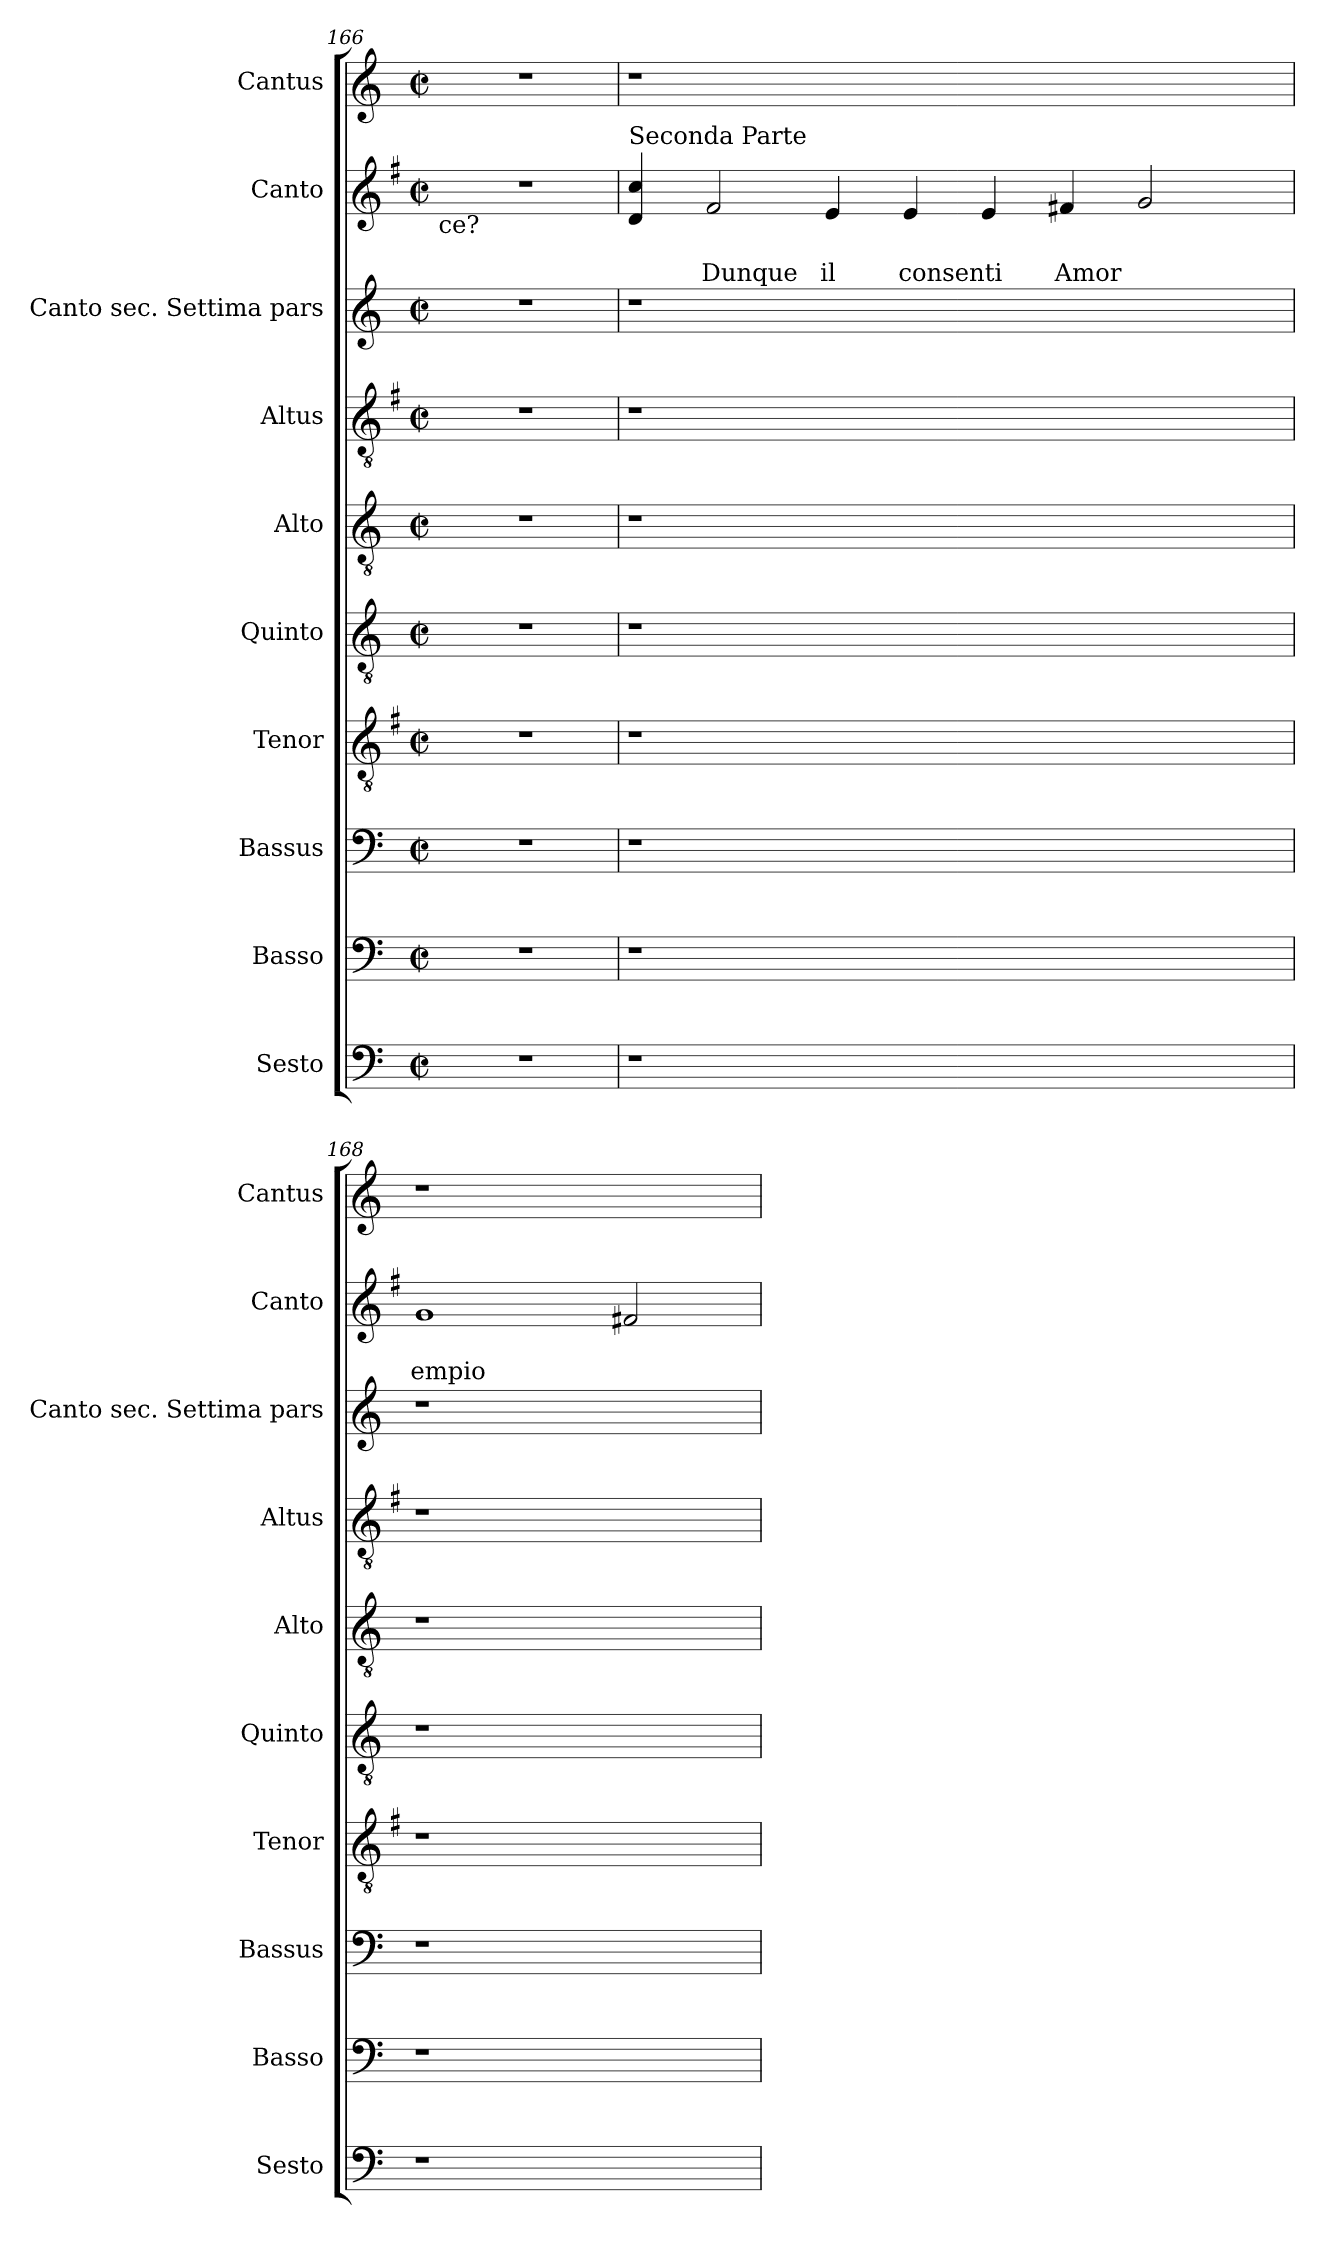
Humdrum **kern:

**kern	**kern	**kern	**kern	**kern	**kern	**kern	**kern	**kern	**text	**text	**kern
*part10	*part9	*part8	*part7	*part6	*part5	*part4	*part3	*part2	*part2	*part2	*part1
*staff10	*staff9	*staff8	*staff7	*staff6	*staff5	*staff4	*staff3	*staff2	*staff2	*staff2	*staff1
*I"Sesto	*I"Basso	*I"Bassus	*I"Tenor	*I"Quinto	*I"Alto	*I"Altus	*I"Canto sec. Settima pars	*I"Canto	*	*	*I"Cantus
*I'Sesto	*I'Basso	*I'Bassus	*I'Tenor	*I'Quinto	*I'Alto	*I'Altus	*I'Canto sec. Settima pars	*I'Canto	*	*	*I'Cantus
*clefF4	*clefF4	*clefF4	*clefGv2	*clefGv2	*clefGv2	*clefGv2	*clefG2	*clefG2	*	*	*clefG2
*k[]	*k[]	*k[]	*k[f#]	*k[]	*k[]	*k[f#]	*k[]	*k[f#]	*	*	*k[]
*C:	*C:	*C:	*G:	*C:	*C:	*G:	*C:	*G:	*	*	*C:
*M2/2	*M2/2	*M2/2	*M2/2	*M2/2	*M2/2	*M2/2	*M2/2	*M2/2	*	*	*M2/2
*met(c|)	*met(c|)	*met(c|)	*met(c|)	*met(c|)	*met(c|)	*met(c|)	*met(c|)	*met(c|)	*	*	*met(c|)
=166	=166	=166	=166	=166	=166	=166	=166	=166	=166	=166	=166
!	!	!	!	!	!	!	!	!LO:TX:b:t=ce?	!	!	!
1r	1r	1r	1r	1r	1r	1r	1r	1r	.	.	1r
!!LO:LB:g=z
=167	=167	=167	=167	=167	=167	=167	=167	=167	=167	=167	=167
!	!	!	!	!	!	!	!	!LO:TX:a:t=Seconda Parte	!	!	!
1r	1r	1r	1r	1r	1r	1r	1r	4d/ 4cc/	.	.	1r
!	!	!	!	!	!	!	!	!	!	!LO:LY:b	!
.	.	.	.	.	.	.	.	2f#/	.	Dunque	.
!	!	!	!	!	!	!	!	!	!	!LO:LY:b	!
.	.	.	.	.	.	.	.	4e/	.	il	.
!	!	!	!	!	!	!	!	!	!	!LO:LY:b	!
1ryy	1ryy	1ryy	1ryy	1ryy	1ryy	1ryy	1ryy	4e/	.	consenti	1ryy
.	.	.	.	.	.	.	.	4e/	.	.	.
!	!	!	!	!	!	!	!	!	!	!LO:LY:b	!
.	.	.	.	.	.	.	.	4f#X/	.	Amor	.
.	.	.	.	.	.	.	.	2g/	.	.	.
4ryy	4ryy	4ryy	4ryy	4ryy	4ryy	4ryy	4ryy	.	.	.	4ryy
=168	=168	=168	=168	=168	=168	=168	=168	=168	=168	=168	=168
!	!	!	!	!	!	!	!	!	!	!LO:LY:b	!
1r	1r	1r	1r	1r	1r	1r	1r	1g	.	empio	1r
2ryy	2ryy	2ryy	2ryy	2ryy	2ryy	2ryy	2ryy	2f#X/	.	.	2ryy
=	=	=	=	=	=	=	=	=	=	=	=
*-	*-	*-	*-	*-	*-	*-	*-	*-	*-	*-	*-
